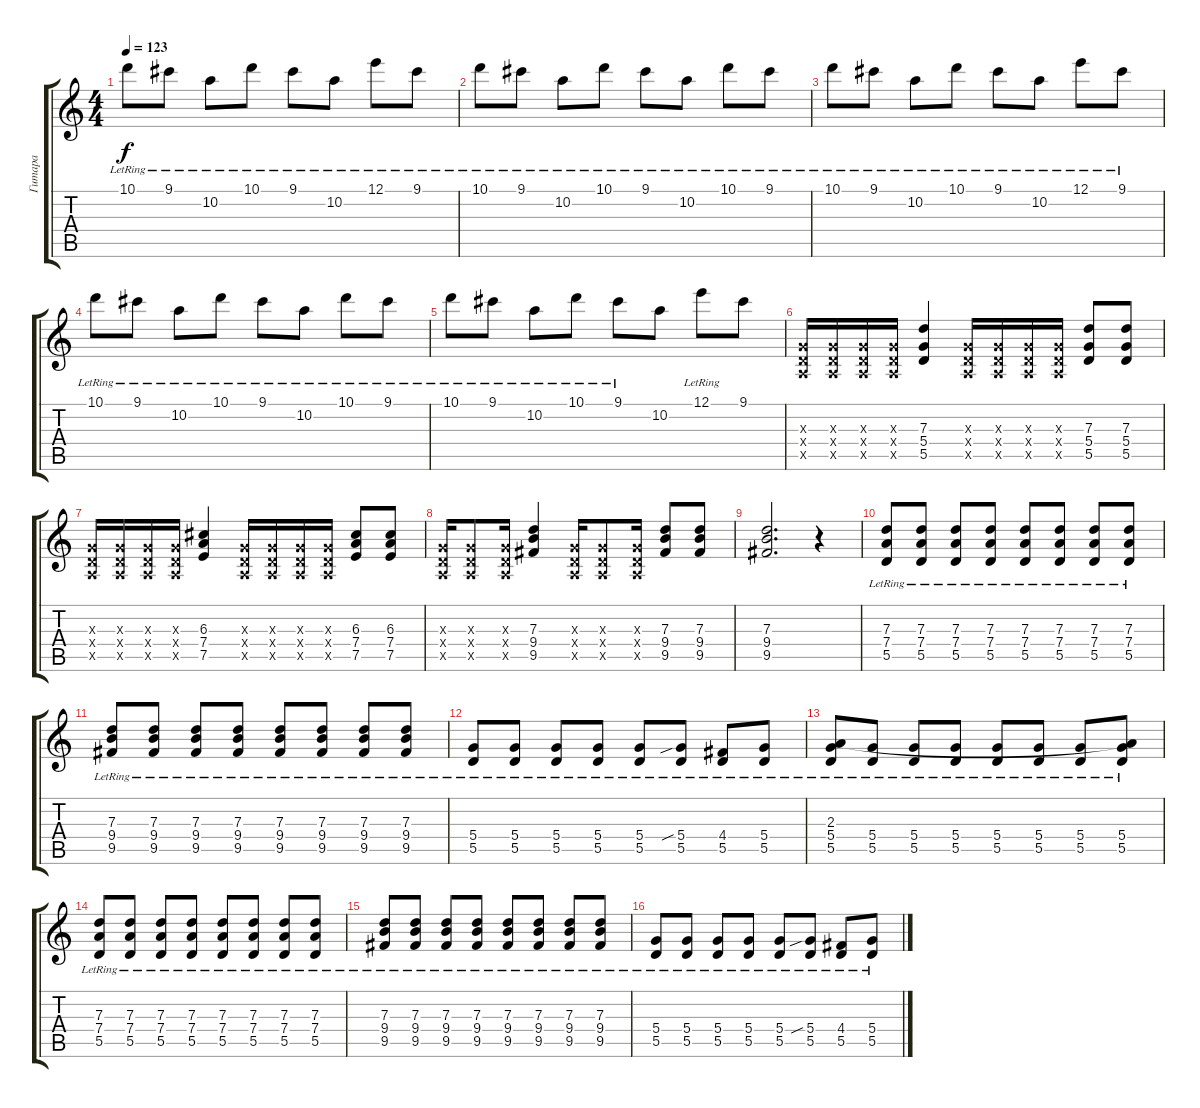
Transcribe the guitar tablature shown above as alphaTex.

\track ("Гитара" "Гитара") {instrument distortionguitar}
\staff {score tabs}
\tuning (E4 B3 G3 D3 A2 E2) {hide}
\ts (4 4)
\tempo 123
\clef g2
\ks c
10.1{lr}.8{dy f} 9.1{lr}.8 10.2{lr}.8 10.1{lr}.8 9.1{lr}.8 10.2{lr}.8 12.1{lr}.8 9.1{lr}.8 |
10.1{lr}.8 9.1{lr}.8 10.2{lr}.8 10.1{lr}.8 9.1{lr}.8 10.2{lr}.8 10.1{lr}.8 9.1{lr}.8 |
10.1{lr}.8 9.1{lr}.8 10.2{lr}.8 10.1{lr}.8 9.1{lr}.8 10.2{lr}.8 12.1{lr}.8 9.1{lr}.8 |
10.1{lr}.8 9.1{lr}.8 10.2{lr}.8 10.1{lr}.8 9.1{lr}.8 10.2{lr}.8 10.1{lr}.8 9.1{lr}.8 |
10.1{lr}.8 9.1{lr}.8 10.2{lr}.8 10.1{lr}.8 9.1{lr}.8 10.2.8 12.1{lr}.8 9.1.8 |
(0.3{x} 0.4{x} 0.5{x}).16 (0.3{x} 0.4{x} 0.5{x}).16 (0.3{x} 0.4{x} 0.5{x}).16 (0.3{x} 0.4{x} 0.5{x}).16 (7.3 5.4 5.5).4 (0.3{x} 0.4{x} 0.5{x}).16 (0.3{x} 0.4{x} 0.5{x}).16 (0.3{x} 0.4{x} 0.5{x}).16 (0.3{x} 0.4{x} 0.5{x}).16 (7.3 5.4 5.5).8 (7.3 5.4 5.5).8 |
(0.3{x} 0.4{x} 0.5{x}).16 (0.3{x} 0.4{x} 0.5{x}).16 (0.3{x} 0.4{x} 0.5{x}).16 (0.3{x} 0.4{x} 0.5{x}).16 (6.3 7.4 7.5).4 (0.3{x} 0.4{x} 0.5{x}).16 (0.3{x} 0.4{x} 0.5{x}).16 (0.3{x} 0.4{x} 0.5{x}).16 (0.3{x} 0.4{x} 0.5{x}).16 (6.3 7.4 7.5).8 (6.3 7.4 7.5).8 |
(0.3{x} 0.4{x} 0.5{x}).16 (0.3{x} 0.4{x} 0.5{x}).8 (0.3{x} 0.4{x} 0.5{x}).16 (7.3 9.4 9.5).4 (0.3{x} 0.4{x} 0.5{x}).16 (0.3{x} 0.4{x} 0.5{x}).8 (0.3{x} 0.4{x} 0.5{x}).16 (7.3 9.4 9.5).8 (7.3 9.4 9.5).8 |
(7.3 9.4 9.5).2{d} r.4 |
(7.3{lr} 7.4{lr} 5.5{lr}).8 (7.3{lr} 7.4{lr} 5.5{lr}).8 (7.3{lr} 7.4{lr} 5.5{lr}).8 (7.3{lr} 7.4{lr} 5.5{lr}).8 (7.3{lr} 7.4{lr} 5.5{lr}).8 (7.3{lr} 7.4{lr} 5.5{lr}).8 (7.3{lr} 7.4{lr} 5.5{lr}).8 (7.3{lr} 7.4{lr} 5.5{lr}).8 |
(7.3{lr} 9.4{lr} 9.5{lr}).8 (7.3{lr} 9.4{lr} 9.5{lr}).8 (7.3{lr} 9.4{lr} 9.5{lr}).8 (7.3{lr} 9.4{lr} 9.5{lr}).8 (7.3{lr} 9.4{lr} 9.5{lr}).8 (7.3{lr} 9.4{lr} 9.5{lr}).8 (7.3{lr} 9.4{lr} 9.5{lr}).8 (7.3{lr} 9.4{lr} 9.5{lr}).8 |
(5.4{lr} 5.5{lr}).8 (5.4{lr} 5.5{lr}).8 (5.4{lr} 5.5{lr}).8 (5.4{lr} 5.5{lr}).8 (5.4{lr} 5.5{lr}).8 (5.4{sib lr} 5.5{lr}).8 (4.4{lr} 5.5{lr}).8 (5.4{lr} 5.5{lr}).8 |
(2.3{lr} 5.4{lr} 5.5{lr}).8 (5.4{lr} 5.5{lr}).8 (5.4{lr} 5.5{lr}).8 (5.4{lr} 5.5{lr}).8 (5.4{lr} 5.5{lr}).8 (5.4{lr} 5.5{lr}).8 (5.4{lr} 5.5{lr}).8 (2.3{t} 5.4{lr} 5.5{lr}).8 |
(7.3{lr} 7.4{lr} 5.5{lr}).8 (7.3{lr} 7.4{lr} 5.5{lr}).8 (7.3{lr} 7.4{lr} 5.5{lr}).8 (7.3{lr} 7.4{lr} 5.5{lr}).8 (7.3{lr} 7.4{lr} 5.5{lr}).8 (7.3{lr} 7.4{lr} 5.5{lr}).8 (7.3{lr} 7.4{lr} 5.5{lr}).8 (7.3{lr} 7.4{lr} 5.5{lr}).8 |
(7.3{lr} 9.4{lr} 9.5{lr}).8 (7.3{lr} 9.4{lr} 9.5{lr}).8 (7.3{lr} 9.4{lr} 9.5{lr}).8 (7.3{lr} 9.4{lr} 9.5{lr}).8 (7.3{lr} 9.4{lr} 9.5{lr}).8 (7.3{lr} 9.4{lr} 9.5{lr}).8 (7.3{lr} 9.4{lr} 9.5{lr}).8 (7.3{lr} 9.4{lr} 9.5{lr}).8 |
(5.4{lr} 5.5{lr}).8 (5.4{lr} 5.5{lr}).8 (5.4{lr} 5.5{lr}).8 (5.4{lr} 5.5{lr}).8 (5.4{lr} 5.5{lr}).8 (5.4{sib lr} 5.5{lr}).8 (4.4{lr} 5.5{lr}).8 (5.4{lr} 5.5{lr}).8
